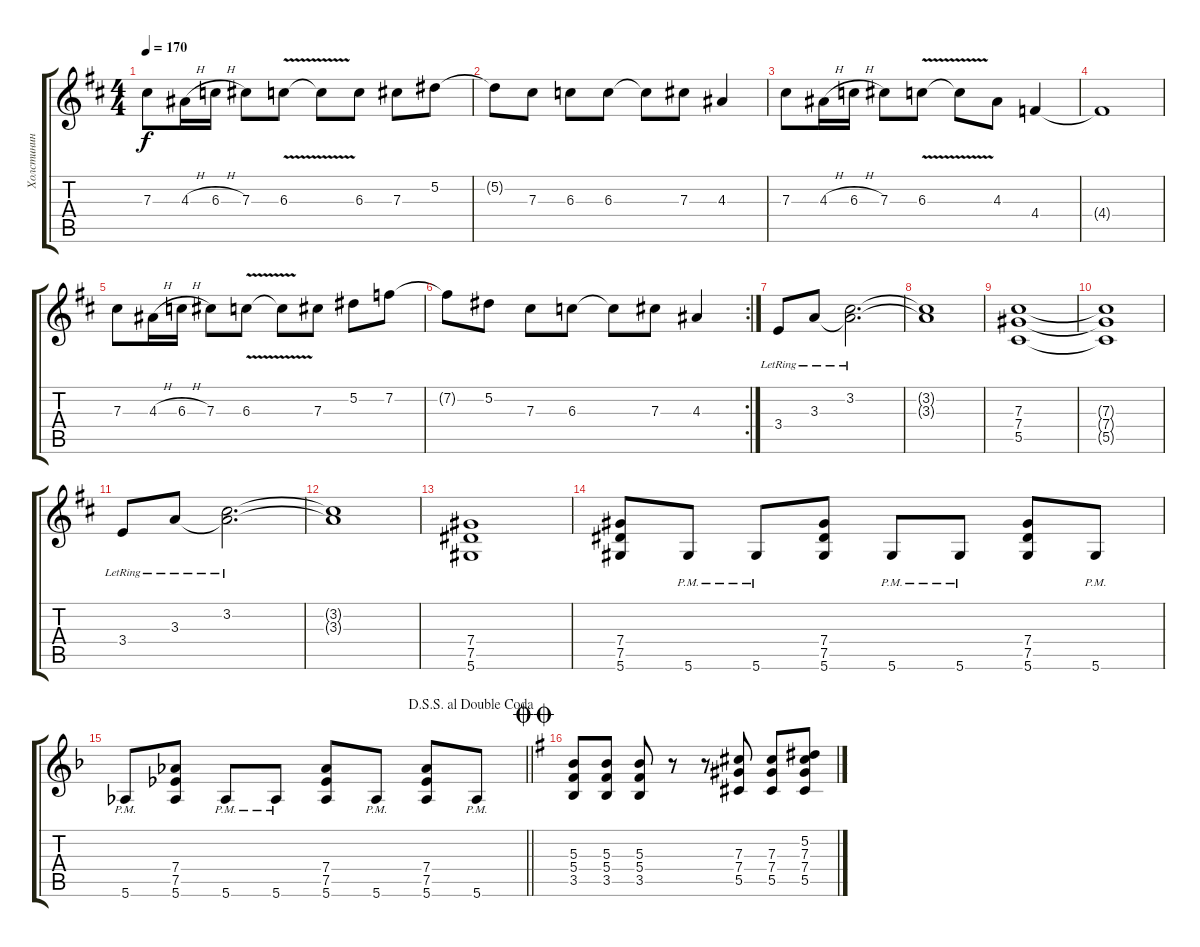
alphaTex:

\track ("Холстинин" "Холстинин") {instrument overdrivenguitar}
\staff {score tabs}
\tuning (Eb4 Bb3 Gb3 Db3 Ab2 Eb2) {hide}
\ts (4 4)
\tempo 170
\clef g2
\ks d
7.3.8{dy f} 4.3{h}.16 6.3{h}.16 7.3.8 6.3{v}.8 6.3{v t}.8 6.3.8 7.3.8 5.2.8 |
5.2{t}.8 7.3.8 6.3.8 6.3.8 6.3{t}.8 7.3.8 4.3.4 |
7.3.8 4.3{h}.16 6.3{h}.16 7.3.8 6.3{v}.8 6.3{v t}.8 4.3.8 4.4.4 |
4.4{t}.1 |
7.3.8 4.3{h}.16 6.3{h}.16 7.3.8 6.3{v}.8 6.3{v t}.8 7.3.8 5.2.8 7.2.8 |
\rc 2
7.2{t}.8 5.2.8 7.3.8 6.3.8 6.3{t}.8 7.3.8 4.3.4 |
3.4{lr}.8 3.3{lr}.8 (3.2{lr} 3.3{t}).2{d} |
(3.2{t} 3.3{t}).1 |
(7.3 7.4 5.5).1 |
(7.3{t} 7.4{t} 5.5{t}).1 |
3.4{lr}.8 3.3{lr}.8 (3.2{lr} 3.3{t}).2{d} |
(3.2{t} 3.3{t}).1 |
(7.4 7.5 5.6).1 |
(7.4 7.5 5.6).8 5.6{pm}.8 5.6{pm}.8 (7.4 7.5 5.6).8 5.6{pm}.8 5.6{pm}.8 (7.4 7.5 5.6).8 5.6{pm}.8 |
\jump dalsegnosegnoaldoublecoda
\barLineRight lightlight
\ks f
5.6{pm}.8 (7.4 7.5 5.6).8 5.6{pm}.8 5.6{pm}.8 (7.4 7.5 5.6).8 5.6{pm}.8 (7.4 7.5 5.6).8 5.6{pm}.8 |
\jump doublecoda
\ks g
(5.3 5.4 3.5).8 (5.3 5.4 3.5).8 (5.3 5.4 3.5).8 r.8 r.8 (7.3 7.4 5.5).8 (7.3 7.4 5.5).8 (5.2 7.3 7.4 5.5).8
